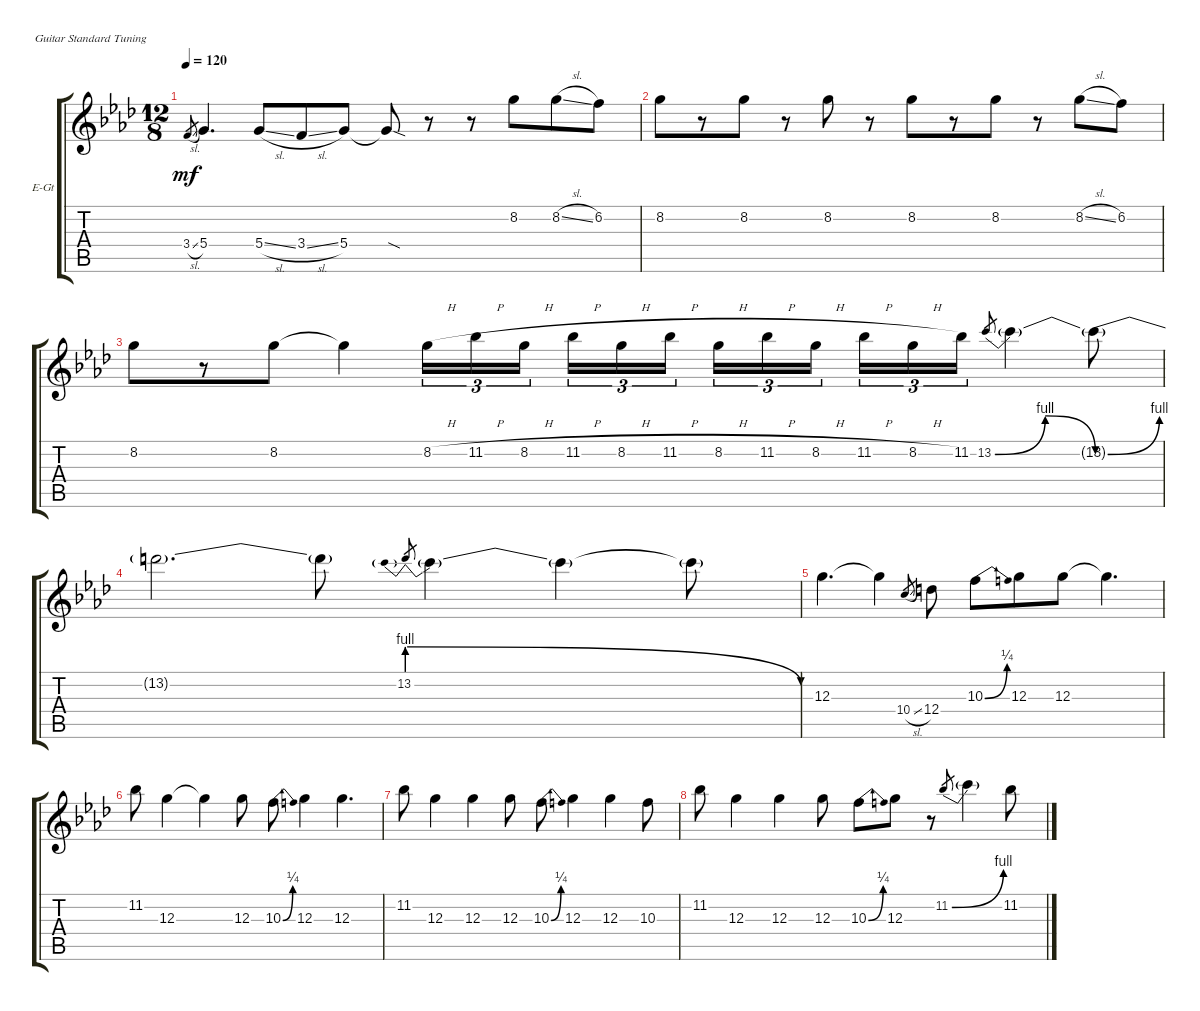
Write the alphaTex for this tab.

\defaultSystemsLayout 4
\bracketExtendMode groupsimilarinstruments
\firstSystemTrackNameOrientation horizontal
\otherSystemsTrackNameOrientation horizontal
\track ("Electric Guitar" "E-Gt") {instrument overdrivenguitar}
\staff {score tabs}
\tuning (E4 B3 G3 D3 A2 E2)
\ts (12 8)
\tempo 120
\clef g2
\ks fminor
3.4{sl}.8{gr dy mf} 5.4.4{d} 5.4{sl}.8 3.4{sl}.8 5.4.8 5.4{sod t}.8 r.8 r.8 8.2.8 8.2{sl}.8 6.2.8 |
8.2.8 r.8 8.2.8 r.8 8.2.8 r.8 8.2.8 r.8 8.2.8 r.8 8.2{sl}.8 6.2.8 |
8.2.8 r.8 8.2.8 8.2{t}.4 8.2{h}.16{tu (3 2)} 11.2{h}.16{tu (3 2)} 8.2{h}.16{tu (3 2)} 11.2{h}.16{tu (3 2)} 8.2{h}.16{tu (3 2)} 11.2{h}.16{tu (3 2)} 8.2{h}.16{tu (3 2)} 11.2{h}.16{tu (3 2)} 8.2{h}.16{tu (3 2)} 11.2{h}.16{tu (3 2)} 8.2{h}.16{tu (3 2)} 11.2.16{tu (3 2)} 13.2{be (bendrelease 0 0 10.2 4 20.4 4 59.4 0)}.8{gr} 13.2{t}.4 13.2{be (bend 0 0 15 4) t}.8 |
13.2{t}.2{d} 13.2{t}.8 13.2{be (prebendrelease 0 4 59.4 0)}.8{gr} 13.2{t}.4 13.2{t}.4 13.2{t}.8 |
12.3.4{d} 12.3{t}.4 10.4{sl}.8{gr} 12.4.8 10.3{be (bend 0 0 15.6 1)}.8 12.3.8 12.3.8 12.3{t}.4{d} |
11.2.8 12.3.4 12.3{t}.4 12.3.8 10.3{be (bend 0 0 16.2 1)}.8 12.3.4 12.3.4{d} |
11.2.8 12.3.4 12.3.4 12.3.8 10.3{be (bend 0 0 16.2 1)}.8 12.3.4 12.3.4 10.3.8 |
11.2.8 12.3.4 12.3.4 12.3.8 10.3{be (bend 0 0 14.399999999999999 1)}.8 12.3.8 r.8 11.2{be (bend 0 0 15 4)}.8{gr} 11.2{t}.4 11.2.8
